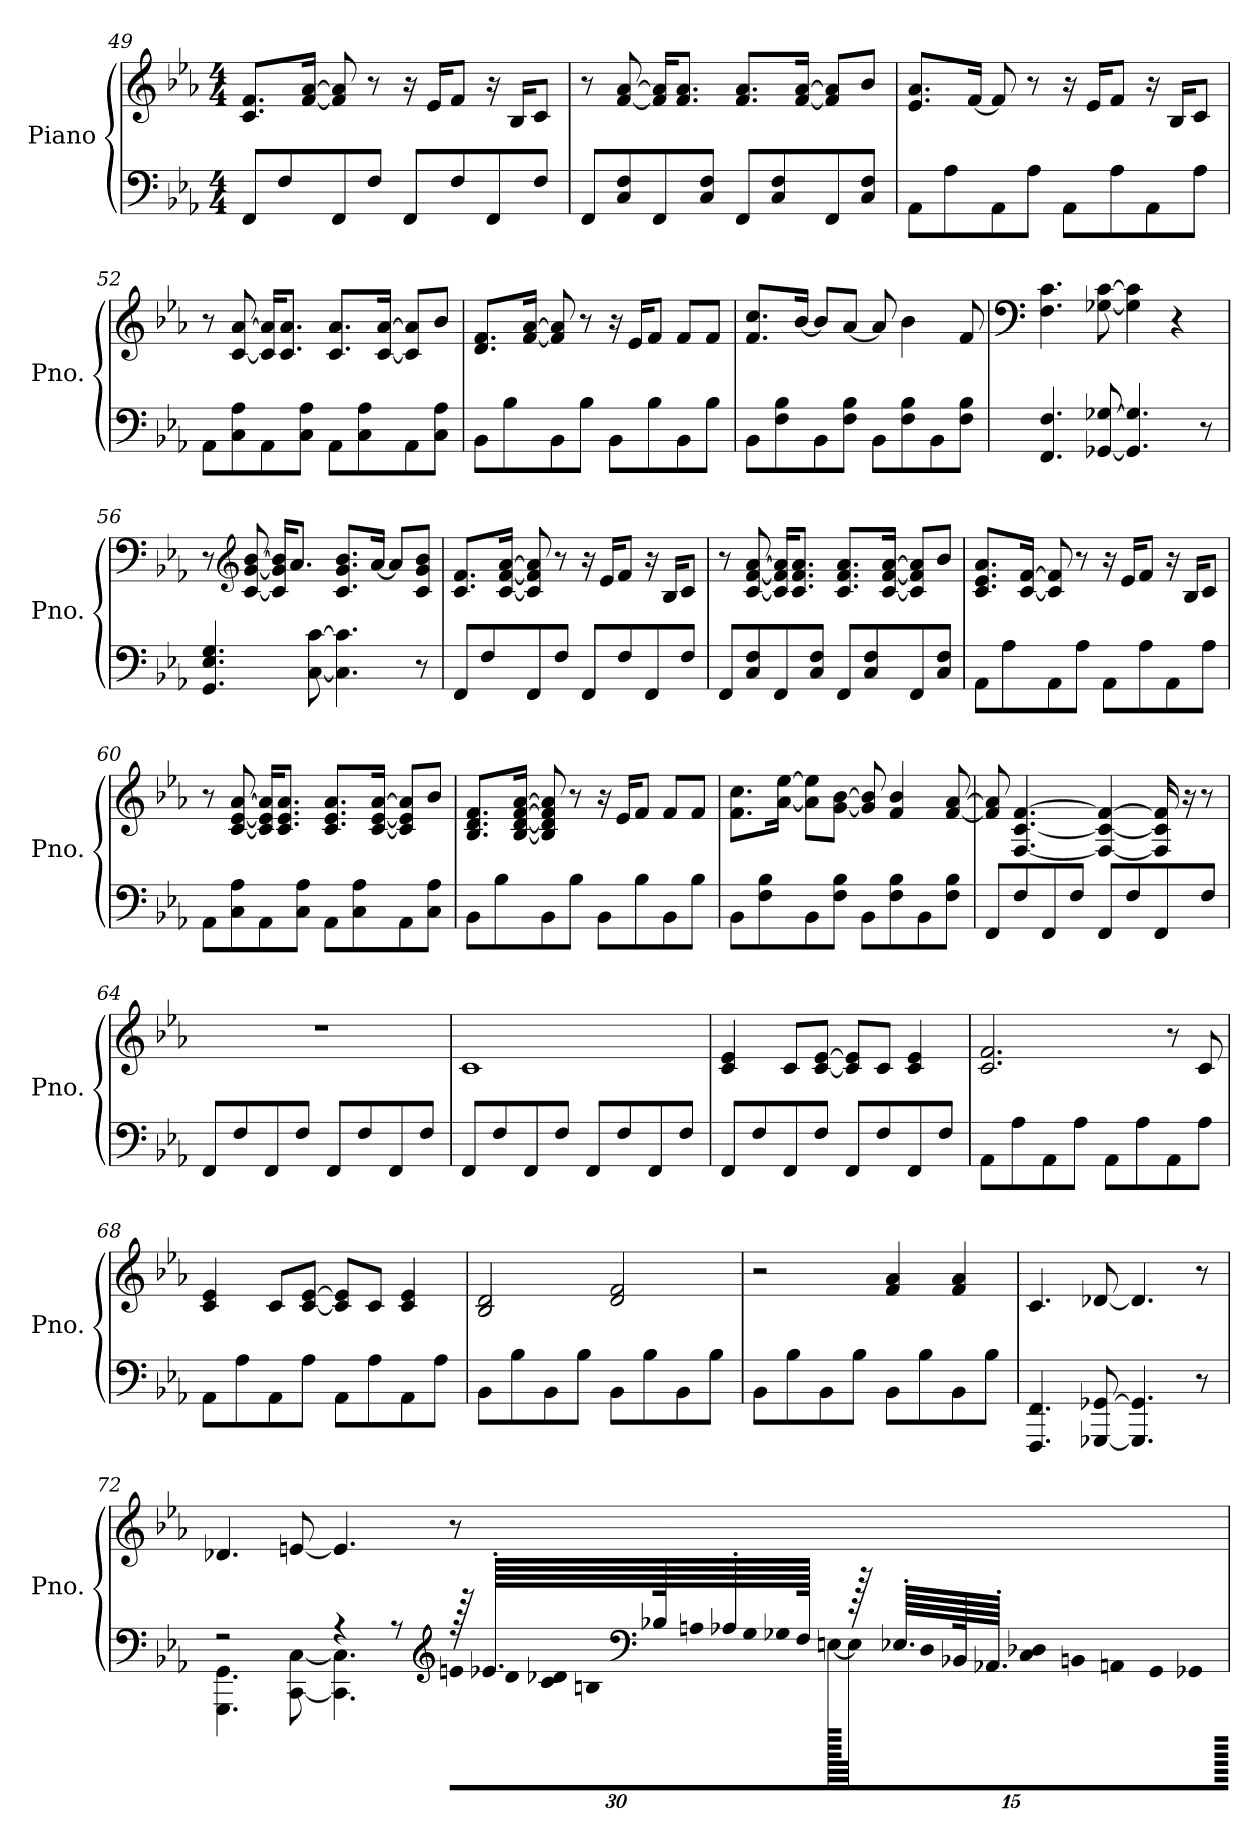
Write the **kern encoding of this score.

**kern	**kern
*part1	*part1
*staff2	*staff1
*I"Piano	*
*I'Pno.	*
*clefF4	*clefG2
*k[b-e-a-]	*k[b-e-a-]
*M4/4	*M4/4
=49	=49
8FF/L	8.c/ 8.f/L
8F/	.
.	[16f/ [16a-/Jk
8FF/	8f/] 8a-/]
8F/J	8r
8FF/L	16r
.	16e-/KL
8F/	8f/J
8FF/	16r
.	16B-/KL
8F/J	8c/J
=50	=50
8FF/L	8r
8C/ 8F/	[8f/ [8a-/
8FF/	16f/] 16a-/]KL
.	8.f/ 8.a-/J
8C/ 8F/J	.
8FF/L	8.f/ 8.a-/L
8C/ 8F/	.
.	[16f/ [16a-/Jk
8FF/	8f/] 8a-/]L
8C/ 8F/J	8b-/J
!!LO:LB:g=z
=51	=51
8AA-\L	8.e-/ 8.a-/L
8A-\	.
.	[16f/Jk
8AA-\	8f/]
8A-\J	8r
8AA-\L	16r
.	16e-/KL
8A-\	8f/J
8AA-\	16r
.	16B-/KL
8A-\J	8c/J
=52	=52
8AA-\L	8r
8C\ 8A-\	[8c/ [8a-/
8AA-\	16c/] 16a-/]KL
.	8.c/ 8.a-/J
8C\ 8A-\J	.
8AA-\L	8.c/ 8.a-/L
8C\ 8A-\	.
.	[16c/ [16a-/Jk
8AA-\	8c/] 8a-/]L
8C\ 8A-\J	8b-/J
=53	=53
8BB-\L	8.d/ 8.f/L
8B-\	.
.	[16f/ [16a-/Jk
8BB-\	8f/] 8a-/]
8B-\J	8r
8BB-\L	16r
.	16e-/KL
8B-\	8f/J
8BB-\	8f/L
8B-\J	8f/J
!!LO:LB:g=z
=54	=54
8BB-\L	8.f/ 8.cc/L
8F\ 8B-\	.
.	[16b-/Jk
8BB-\	8b-/L]
8F\ 8B-\J	[8a-/J
8BB-\L	8a-/]
8F\ 8B-\	4b-\
8BB-\	.
8F\ 8B-\J	8f/
=55	=55
*	*clefF4
4.FF/ 4.F/	4.F\ 4.c\
[8GG-X/ [8G-X/	[8G-X\ [8c\
4.GG-/] 4.G-/]	4G-\] 4c\]
.	4r
8r	.
=56	=56
4.GG/ 4.E-/ 4.G/	8r
*	*clefG2
.	[8c/ [8g/ [8b-/
.	16c/] 16g/] 16b-/]KL
.	8.a-/J
[8C\ [8c\	.
4.C\] 4.c\]	8.c/ 8.g/ 8.b-/L
.	[16a-/Jk
.	8a-/L]
8r	8c/ 8g/ 8b-/J
!!LO:LB:g=z
=57	=57
8FF/L	8.c/ 8.f/L
8F/	.
.	[16c/ [16f/ [16a-/Jk
8FF/	8c/] 8f/] 8a-/]
8F/J	8r
8FF/L	16r
.	16e-/KL
8F/	8f/J
8FF/	16r
.	16B-/KL
8F/J	8c/J
=58	=58
8FF/L	8r
8C/ 8F/	[8c/ [8f/ [8a-/
8FF/	16c/] 16f/] 16a-/]KL
.	8.c/ 8.f/ 8.a-/J
8C/ 8F/J	.
8FF/L	8.c/ 8.f/ 8.a-/L
8C/ 8F/	.
.	[16c/ [16f/ [16a-/Jk
8FF/	8c/] 8f/] 8a-/]L
8C/ 8F/J	8b-/J
=59	=59
8AA-\L	8.c/ 8.e-/ 8.a-/L
8A-\	.
.	[16c/ [16f/Jk
8AA-\	8c/] 8f/]
8A-\J	8r
8AA-\L	16r
.	16e-/KL
8A-\	8f/J
8AA-\	16r
.	16B-/KL
8A-\J	8c/J
!!LO:LB:g=z
=60	=60
8AA-\L	8r
8C\ 8A-\	[8c/ [8e-/ [8a-/
8AA-\	16c/] 16e-/] 16a-/]KL
.	8.c/ 8.e-/ 8.a-/J
8C\ 8A-\J	.
8AA-\L	8.c/ 8.e-/ 8.a-/L
8C\ 8A-\	.
.	[16c/ [16e-/ [16a-/Jk
8AA-\	8c/] 8e-/] 8a-/]L
8C\ 8A-\J	8b-/J
=61	=61
8BB-\L	8.B-/ 8.d/ 8.f/L
8B-\	.
.	[16B-/ [16d/ [16f/ [16a-/Jk
8BB-\	8B-/] 8d/] 8f/] 8a-/]
8B-\J	8r
8BB-\L	16r
.	16e-/KL
8B-\	8f/J
8BB-\	8f/L
8B-\J	8f/J
=62	=62
8BB-\L	8.f\ 8.cc\L
8F\ 8B-\	.
.	[16a-\ [16ee-\Jk
8BB-\	8a-\] 8ee-\]L
8F\ 8B-\J	[8g\ [8b-\J
8BB-\L	8g/] 8b-/]
8F\ 8B-\	4f/ 4b-/
8BB-\	.
8F\ 8B-\J	[8f/ [8a-/
!!LO:LB:g=z
=63	=63
8FF/L	8f/] 8a-/]
8F/	[4.F/ [4.c/ [4.f/
8FF/	.
8F/J	.
8FF/L	4F/_ 4c/_ 4f/_
8F/	.
8FF/	16F/] 16c/] 16f/]
.	16r
8F/J	8r
=64	=64
8FF/L	1r
8F/	.
8FF/	.
8F/J	.
8FF/L	.
8F/	.
8FF/	.
8F/J	.
=65	=65
8FF/L	1c
8F/	.
8FF/	.
8F/J	.
8FF/L	.
8F/	.
8FF/	.
8F/J	.
=66	=66
8FF/L	4c/ 4e-/
8F/	.
8FF/	8c/L
8F/J	[8c/ [8e-/J
8FF/L	8c/] 8e-/]L
8F/	8c/J
8FF/	4c/ 4e-/
8F/J	.
!!LO:PB:g=z
=67	=67
8AA-\L	2.c/ 2.f/
8A-\	.
8AA-\	.
8A-\J	.
8AA-\L	.
8A-\	.
8AA-\	8r
8A-\J	8c/
=68	=68
8AA-\L	4c/ 4e-/
8A-\	.
8AA-\	8c/L
8A-\J	[8c/ [8e-/J
8AA-\L	8c/] 8e-/]L
8A-\	8c/J
8AA-\	4c/ 4e-/
8A-\J	.
=69	=69
8BB-\L	2B-/ 2d/
8B-\	.
8BB-\	.
8B-\J	.
8BB-\L	2d/ 2f/
8B-\	.
8BB-\	.
8B-\J	.
=70	=70
8BB-\L	2r
8B-\	.
8BB-\	.
8B-\J	.
8BB-\L	4f/ 4a-/
8B-\	.
8BB-\	4f/ 4a-/
8B-\J	.
!!LO:LB:g=z
=71	=71
4.FFF/ 4.FF/	4.c/
[8GGG-X/ [8GG-X/	[8d-X/
4.GGG-/] 4.GG-/]	4.d-/]
8r	8r
!!LO:LB:g=z
=72	=72
*^	*
2r	4.GGG\ 4.GG\	4.d-X/
.	[8CC\ [8C\	[8en/
4r	4.CC\] 4.C\]	4.e/]
8r	.	.
*clefG2	*	*
*	*Xbrackettup	*
!	!LO:N:vis=128	!
128r	1920%17en\LLLLL	8r
64.e-X'/LLLL	.	.
!	!LO:N:vis=128	!
.	1920%17d\	.
!	!LO:N:vis=128	!
.	1920%17c\ 1920%17d-X\	.
!	!LO:N:vis=128	!
.	1920%17Bn\	.
*clefF4	*	*
128B-X/K	.	.
!	!LO:N:vis=128	!
.	1920%17An\	.
64A-X'/	.	.
!	!LO:N:vis=128	!
.	1920%17G\	.
!	!LO:N:vis=128	!
.	1920%17G-X\	.
128F/JJJJk	.	.
.	[1920En\	.
128r	120E\]	.
64.E-X'/LLLL	.	.
!	!LO:N:vis=128	!
.	1920%17D\	.
!	!LO:N:vis=128	!
.	1920%17C\ 1920%17D-X\	.
!	!LO:N:vis=128	!
.	1920%17BBn\	.
128BB-X/K	.	.
!	!LO:N:vis=128	!
.	1920%17AAn\	.
64.AA-X'/JJJJ	.	.
!	!LO:N:vis=128	!
.	1920%17GG\	.
!	!LO:N:vis=128	!
.	1920%17GG-X\JJJJJ	.
.	960ryy	.
*v	*v	*
=	=
*-	*-
